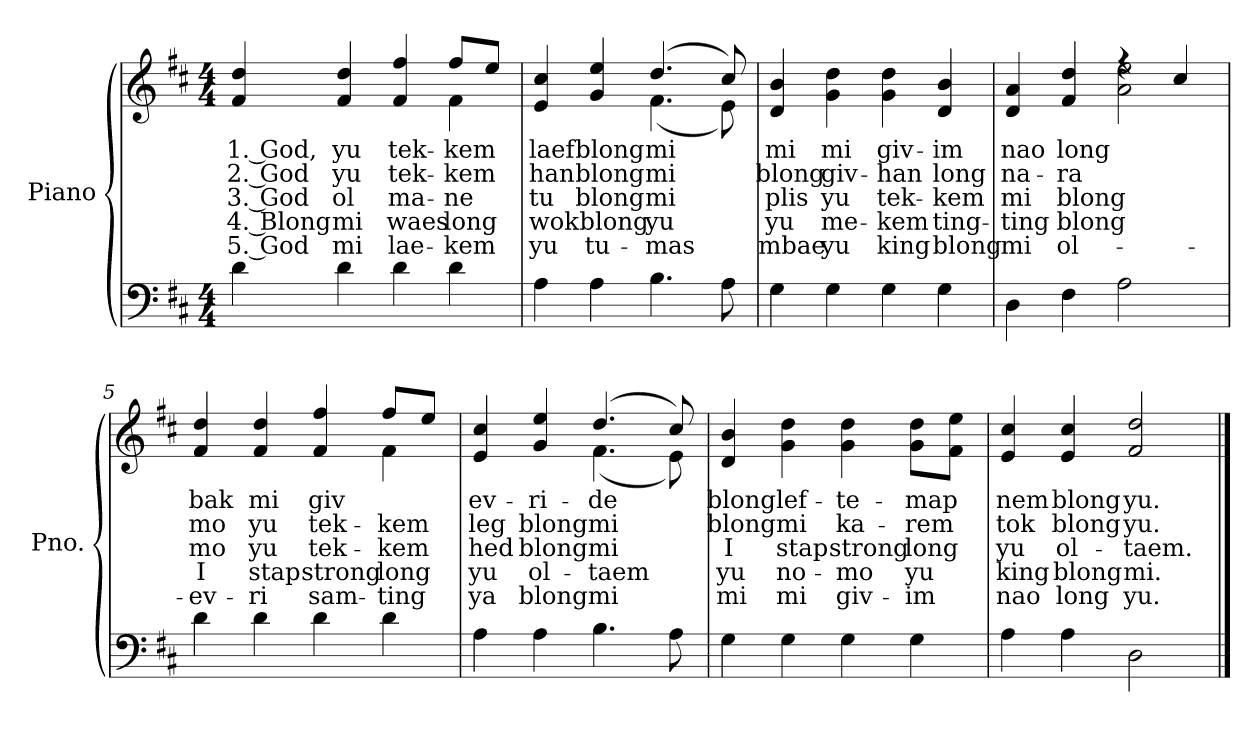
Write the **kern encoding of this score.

**kern	**kern	**text	**text	**text	**text	**text
*part1	*part1	*part1	*part1	*part1	*part1	*part1
*staff2	*staff1	*staff1	*staff1	*staff1	*staff1	*staff1
*I"Piano	*	*	*	*	*	*
*I'Pno.	*	*	*	*	*	*
*clefF4	*clefG2	*	*	*	*	*
*k[f#c#]	*k[f#c#]	*	*	*	*	*
*M4/4	*M4/4	*	*	*	*	*
=1	=1	=1	=1	=1	=1	=1
!	!	!LO:LY:b	!LO:LY:b	!LO:LY:b	!LO:LY:b	!LO:LY:b
*	*^	*	*	*	*	*
4d\	4f#/ 4dd/	2.ryy	1. God,	2. God	3. God	4. Blong	5. God
!	!	!	!LO:LY:b	!LO:LY:b	!LO:LY:b	!LO:LY:b	!LO:LY:b
4d\	4f#/ 4dd/	.	yu	yu	ol	mi	mi
!	!	!	!LO:LY:b	!LO:LY:b	!LO:LY:b	!LO:LY:b	!LO:LY:b
4d\	4f#/ 4ff#/	.	tek-	tek-	ma-	waes	lae-
!	!	!	!LO:LY:b	!LO:LY:b	!LO:LY:b	!LO:LY:b	!LO:LY:b
4d\	8ff#/L	4f#\	-kem	-kem	-ne	long	-kem
.	8ee/J	.	.	.	.	.	.
=2	=2	=2	=2	=2	=2	=2	=2
!	!	!	!LO:LY:b	!LO:LY:b	!LO:LY:b	!LO:LY:b	!LO:LY:b
4A\	4e/ 4cc#/	2ryy	laef	han	tu	wok	yu
!	!	!	!LO:LY:b	!LO:LY:b	!LO:LY:b	!LO:LY:b	!LO:LY:b
4A\	4g/ 4ee/	.	blong	blong	blong	blong	tu-
!	!	!	!LO:LY:b	!LO:LY:b	!LO:LY:b	!LO:LY:b	!LO:LY:b
4.B\	(4.dd/	(4.f#\	mi	mi	mi	yu	-mas
8A\	8cc#/)	8e\)	.	.	.	.	.
=3	=3	=3	=3	=3	=3	=3	=3
!	!	!	!LO:LY:b	!LO:LY:b	!LO:LY:b	!LO:LY:b	!LO:LY:b
*	*v	*v	*	*	*	*	*
4G\	4d/ 4b/	mi	blong	plis	yu	mbae
!	!	!LO:LY:b	!LO:LY:b	!LO:LY:b	!LO:LY:b	!LO:LY:b
4G\	4g\ 4dd\	mi	giv-	yu	me-	yu
!	!	!LO:LY:b	!LO:LY:b	!LO:LY:b	!LO:LY:b	!LO:LY:b
4G\	4g\ 4dd\	giv-	-han	tek-	-kem	king
!	!	!LO:LY:b	!LO:LY:b	!LO:LY:b	!LO:LY:b	!LO:LY:b
4G\	4d/ 4b/	-im	long	-kem	ting-	blong
=4	=4	=4	=4	=4	=4	=4
!	!	!LO:LY:b	!LO:LY:b	!LO:LY:b	!LO:LY:b	!LO:LY:b
*	*^	*	*	*	*	*
4D\	4d/ 4a/	2ryy	nao	na-	mi	-ting	mi
!	!	!	!LO:LY:b	!LO:LY:b	!LO:LY:b	!LO:LY:b	!LO:LY:b
4F#\	4f#/ 4dd/	.	long	-ra	blong	blong	ol-
2A\	4rff	2a\ 2ee\	.	.	.	.	.
.	4cc#/	.	.	.	.	.	.
!!LO:LB:g=z	!!
=5	=5	=5	=5	=5	=5	=5	=5
!	!	!	!LO:LY:b	!LO:LY:b	!LO:LY:b	!LO:LY:b	!LO:LY:b
4d\	4f#/ 4dd/	2.ryy	bak	mo	mo	I	ev-
!	!	!	!LO:LY:b	!LO:LY:b	!LO:LY:b	!LO:LY:b	!LO:LY:b
4d\	4f#/ 4dd/	.	mi	yu	yu	stap	-ri
!	!	!	!LO:LY:b	!LO:LY:b	!LO:LY:b	!LO:LY:b	!LO:LY:b
4d\	4f#/ 4ff#/	.	giv	tek-	tek-	strong	sam-
!	!	!	!	!LO:LY:b	!LO:LY:b	!LO:LY:b	!LO:LY:b
4d\	8ff#/L	4f#\	.	-kem	-kem	long	-ting
.	8ee/J	.	.	.	.	.	.
=6	=6	=6	=6	=6	=6	=6	=6
!	!	!	!LO:LY:b	!LO:LY:b	!LO:LY:b	!LO:LY:b	!LO:LY:b
4A\	4e/ 4cc#/	2ryy	ev-	leg	hed	yu	ya
!	!	!	!LO:LY:b	!LO:LY:b	!LO:LY:b	!LO:LY:b	!LO:LY:b
4A\	4g/ 4ee/	.	-ri-	blong	blong	ol-	blong
!	!	!	!LO:LY:b	!LO:LY:b	!LO:LY:b	!LO:LY:b	!LO:LY:b
4.B\	(4.dd/	(4.f#\	-de	mi	mi	-taem	mi
8A\	8cc#/)	8e\)	.	.	.	.	.
=7	=7	=7	=7	=7	=7	=7	=7
!	!	!	!LO:LY:b	!LO:LY:b	!LO:LY:b	!LO:LY:b	!LO:LY:b
*	*v	*v	*	*	*	*	*
4G\	4d/ 4b/	blong	blong	I	yu	mi
!	!	!LO:LY:b	!LO:LY:b	!LO:LY:b	!LO:LY:b	!LO:LY:b
4G\	4g\ 4dd\	lef-	mi	stap	no-	mi
!	!	!LO:LY:b	!LO:LY:b	!LO:LY:b	!LO:LY:b	!LO:LY:b
4G\	4g\ 4dd\	-te-	ka-	strong	-mo	giv-
!	!	!LO:LY:b	!LO:LY:b	!LO:LY:b	!LO:LY:b	!LO:LY:b
4G\	8g\ 8dd\L	-map	-rem	long	yu	-im
.	8f#\ 8ee\J	.	.	.	.	.
=8	=8	=8	=8	=8	=8	=8
!	!	!LO:LY:b	!LO:LY:b	!LO:LY:b	!LO:LY:b	!LO:LY:b
4A\	4e/ 4cc#/	nem	tok	yu	king	nao
!	!	!LO:LY:b	!LO:LY:b	!LO:LY:b	!LO:LY:b	!LO:LY:b
4A\	4e/ 4cc#/	blong	blong	ol-	blong	long
!	!	!LO:LY:b	!LO:LY:b	!LO:LY:b	!LO:LY:b	!LO:LY:b
2D\	2f#/ 2dd/	yu.	yu.	-taem.	mi.	yu.
==	==	==	==	==	==	==
*-	*-	*-	*-	*-	*-	*-
